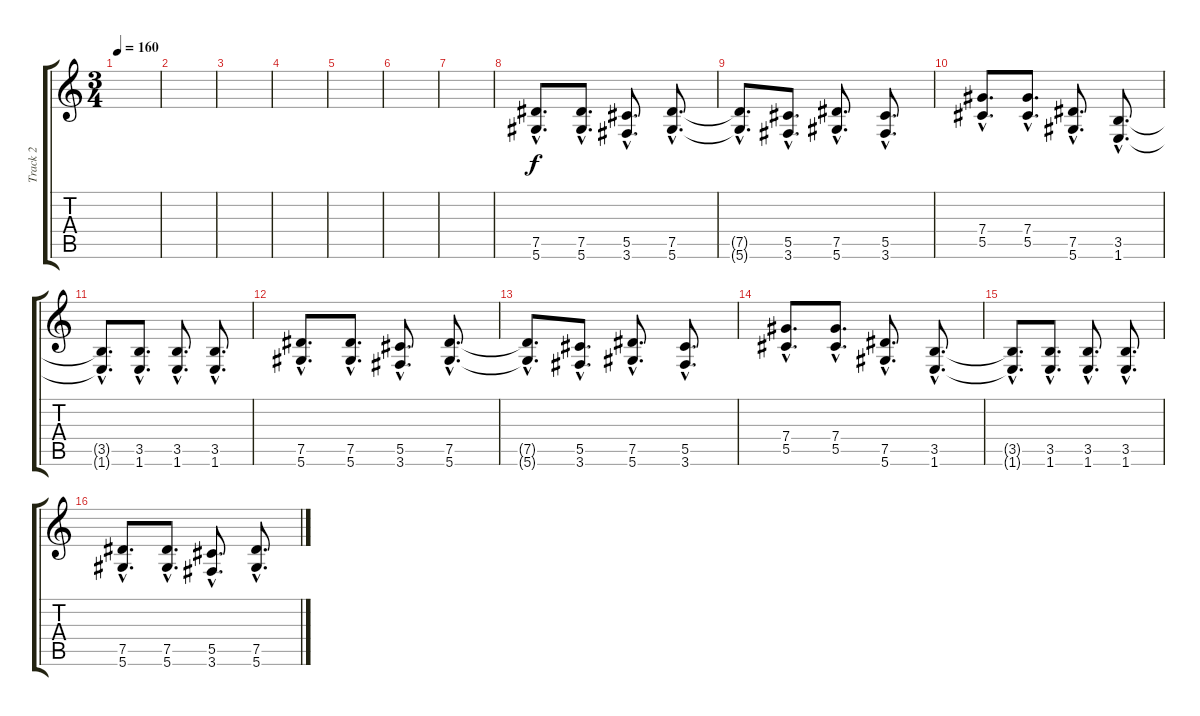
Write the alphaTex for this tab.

\track ("Track 2" "Track 2") {instrument overdrivenguitar}
\staff {score tabs}
\tuning (Eb4 Bb3 Gb3 Db3 Ab2 Eb2) {hide}
\ts (3 4)
\tempo 160
\clef g2
\ks c
|
|
|
|
|
|
|
(7.5{hac} 5.6{hac}).8{d} (7.5{hac} 5.6{hac}).8{d} (5.5{hac} 3.6{hac}).8{d} (7.5{hac} 5.6{hac}).8{d} |
(7.5{hac t} 5.6{hac t}).8{d} (5.5{hac} 3.6{hac}).8{d} (7.5{hac} 5.6{hac}).8{d} (5.5{hac} 3.6{hac}).8{d} |
(7.4{hac} 5.5{hac}).8{d} (7.4{hac} 5.5{hac}).8{d} (7.5{hac} 5.6{hac}).8{d} (3.5{hac} 1.6{hac}).8{d} |
(3.5{hac t} 1.6{hac t}).8{d} (3.5{hac} 1.6{hac}).8{d} (3.5{hac} 1.6{hac}).8{d} (3.5{hac} 1.6{hac}).8{d} |
(7.5{hac} 5.6{hac}).8{d} (7.5{hac} 5.6{hac}).8{d} (5.5{hac} 3.6{hac}).8{d} (7.5{hac} 5.6{hac}).8{d} |
(7.5{hac t} 5.6{hac t}).8{d} (5.5{hac} 3.6{hac}).8{d} (7.5{hac} 5.6{hac}).8{d} (5.5{hac} 3.6{hac}).8{d} |
(7.4{hac} 5.5{hac}).8{d} (7.4{hac} 5.5{hac}).8{d} (7.5{hac} 5.6{hac}).8{d} (3.5{hac} 1.6{hac}).8{d} |
(3.5{hac t} 1.6{hac t}).8{d} (3.5{hac} 1.6{hac}).8{d} (3.5{hac} 1.6{hac}).8{d} (3.5{hac} 1.6{hac}).8{d} |
(7.5{hac} 5.6{hac}).8{d} (7.5{hac} 5.6{hac}).8{d} (5.5{hac} 3.6{hac}).8{d} (7.5{hac} 5.6{hac}).8{d}
